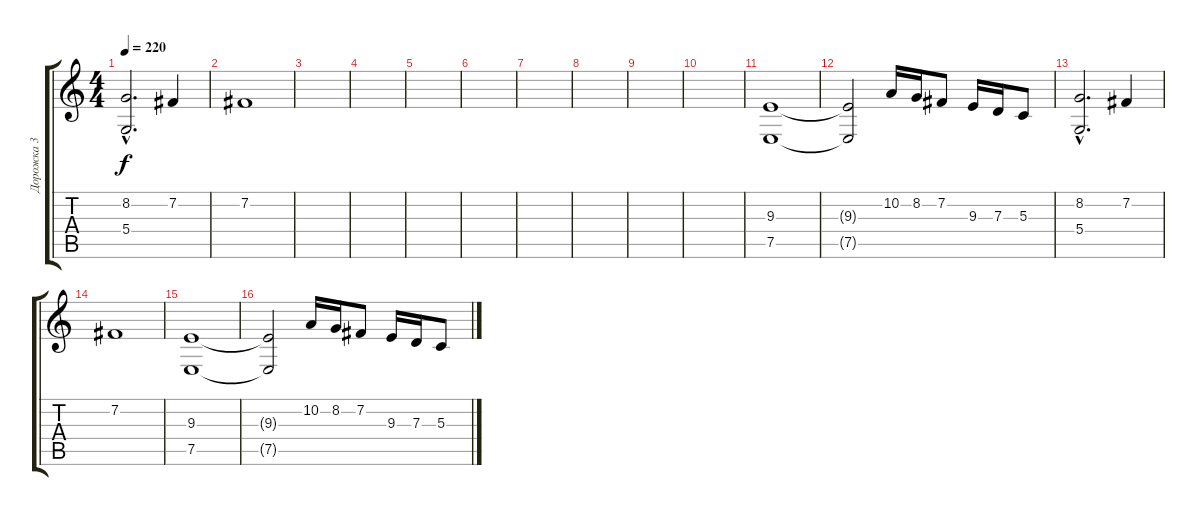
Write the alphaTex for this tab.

\track ("Дорожка 3" "Дорожка 3") {instrument brightacousticpiano}
\staff {score tabs}
\tuning (E4 B3 G3 D3 A2 E2) {hide}
\ts (4 4)
\tempo 220
\clef g2
\ks c
(8.2{hac} 5.4{hac}).2{d dy f} 7.2.4 |
7.2.1 |
|
|
|
|
|
|
|
|
(9.3 7.5).1 |
(9.3{t} 7.5{t}).2 10.2.16 8.2.16 7.2.8 9.3.16 7.3.16 5.3.8 |
(8.2{hac} 5.4{hac}).2{d} 7.2.4 |
7.2.1 |
(9.3 7.5).1 |
(9.3{t} 7.5{t}).2 10.2.16 8.2.16 7.2.8 9.3.16 7.3.16 5.3.8
